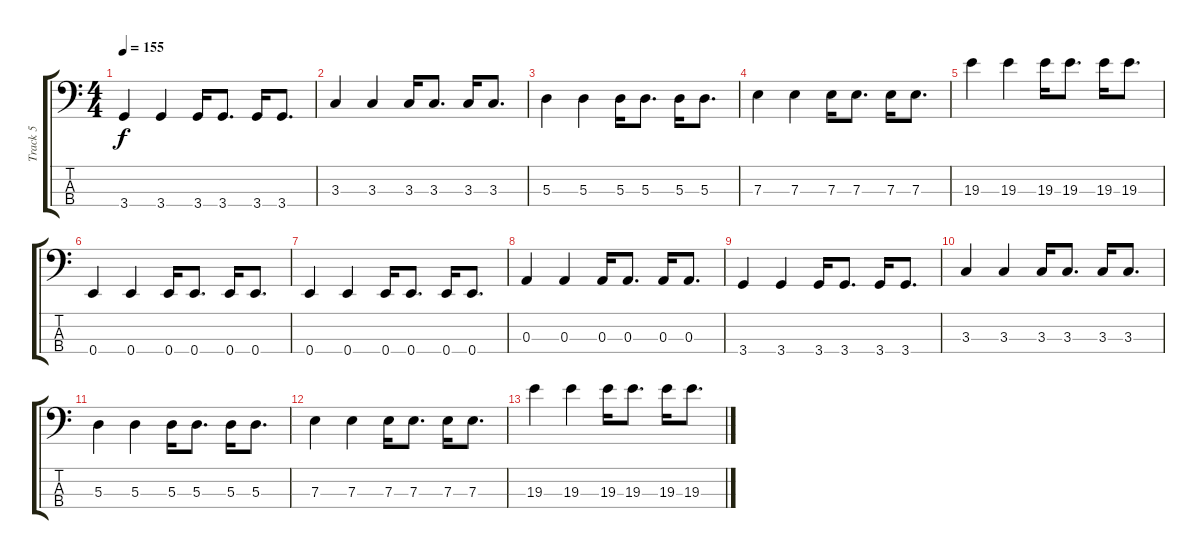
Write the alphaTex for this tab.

\track ("Track 5" "Track 5") {instrument electricbassfinger}
\staff {score tabs}
\tuning (G2 D2 A1 E1) {hide}
\ts (4 4)
\tempo 155
\clef f4
\ks c
3.4.4{dy f} 3.4.4 3.4.16 3.4.8{d} 3.4.16 3.4.8{d} |
3.3.4 3.3.4 3.3.16 3.3.8{d} 3.3.16 3.3.8{d} |
5.3.4 5.3.4 5.3.16 5.3.8{d} 5.3.16 5.3.8{d} |
7.3.4 7.3.4 7.3.16 7.3.8{d} 7.3.16 7.3.8{d} |
19.3.4 19.3.4 19.3.16 19.3.8{d} 19.3.16 19.3.8{d} |
0.4.4{instrument electricbassfinger} 0.4.4 0.4.16 0.4.8{d} 0.4.16 0.4.8{d} |
0.4.4 0.4.4 0.4.16 0.4.8{d} 0.4.16 0.4.8{d} |
0.3.4 0.3.4 0.3.16 0.3.8{d} 0.3.16 0.3.8{d} |
3.4.4 3.4.4 3.4.16 3.4.8{d} 3.4.16 3.4.8{d} |
3.3.4 3.3.4 3.3.16 3.3.8{d} 3.3.16 3.3.8{d} |
5.3.4 5.3.4 5.3.16 5.3.8{d} 5.3.16 5.3.8{d} |
7.3.4 7.3.4 7.3.16 7.3.8{d} 7.3.16 7.3.8{d} |
19.3.4 19.3.4 19.3.16 19.3.8{d} 19.3.16 19.3.8{d}
